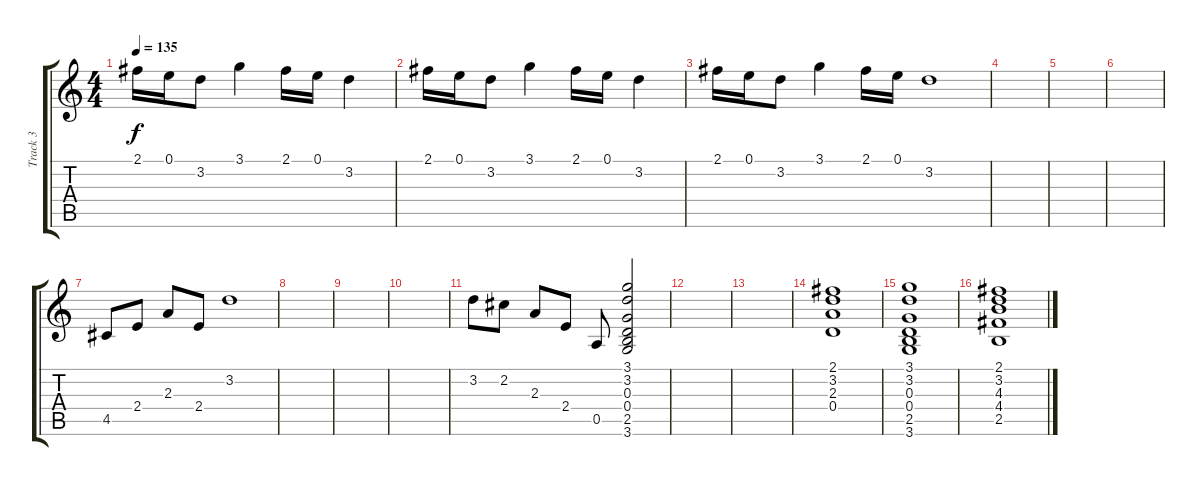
\track ("Track 3" "Track 3") {instrument electricguitarclean}
\staff {score tabs}
\tuning (E4 B3 G3 D3 A2 E2) {hide}
\ts (4 4)
\tempo 135
\clef g2
\ks c
2.1.16{dy f} 0.1.16 3.2.8 3.1.4 2.1.16 0.1.16 3.2.4 |
2.1.16 0.1.16 3.2.8 3.1.4 2.1.16 0.1.16 3.2.4 |
2.1.16 0.1.16 3.2.8 3.1.4 2.1.16 0.1.16 3.2.1 |
|
|
|
4.5.8 2.4.8 2.3.8 2.4.8 3.2.1 |
|
|
|
3.2.8 2.2.8 2.3.8 2.4.8 0.5.8 (3.1 3.2 0.3 0.4 2.5 3.6).2 |
|
|
(2.1 3.2 2.3 0.4).1 |
(3.1 3.2 0.3 0.4 2.5 3.6).1 |
(2.1 3.2 4.3 4.4 2.5).1
